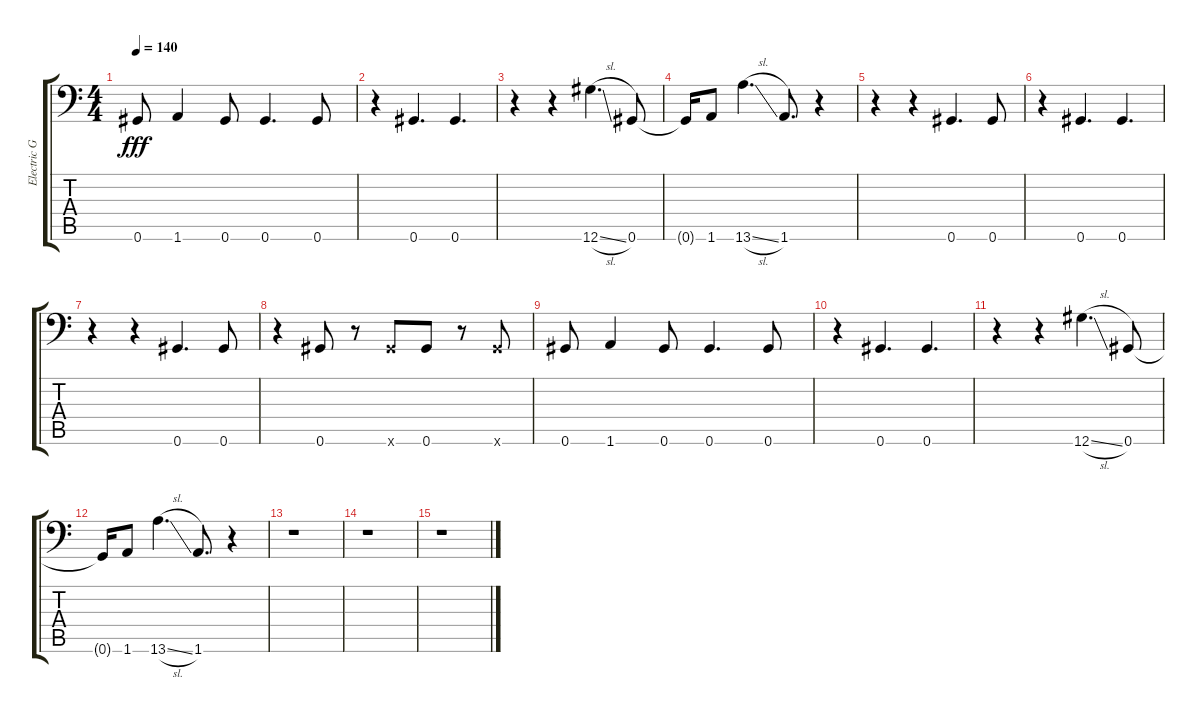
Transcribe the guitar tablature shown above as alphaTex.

\track ("Electric Guitar" "Electric G") {instrument distortionguitar}
\staff {score tabs}
\tuning (Bb3 F3 Db3 Ab2 Eb2 Ab1) {hide}
\ts (4 4)
\tempo 140
\clef f4
\ks c
0.6.8{dy fff} 1.6.4 0.6.8 0.6.4{d} 0.6.8 |
r.4 0.6.4{d} 0.6.4{d} |
r.4 r.4 12.6{sl}.4{d} 0.6.8 |
0.6{t}.16 1.6.8 13.6{sl}.4{d} 1.6.8{d} r.4 |
r.4 r.4 0.6.4{d} 0.6.8 |
r.4 0.6.4{d} 0.6.4{d} |
r.4 r.4 0.6.4{d} 0.6.8 |
r.4 0.6.8 r.8 0.6{x}.8 0.6.8 r.8 0.6{x}.8 |
0.6.8 1.6.4 0.6.8 0.6.4{d} 0.6.8 |
r.4 0.6.4{d} 0.6.4{d} |
r.4 r.4 12.6{sl}.4{d} 0.6.8 |
0.6{t}.16 1.6.8 13.6{sl}.4{d} 1.6.8{d} r.4 |
r.1 |
r.1 |
r.1
